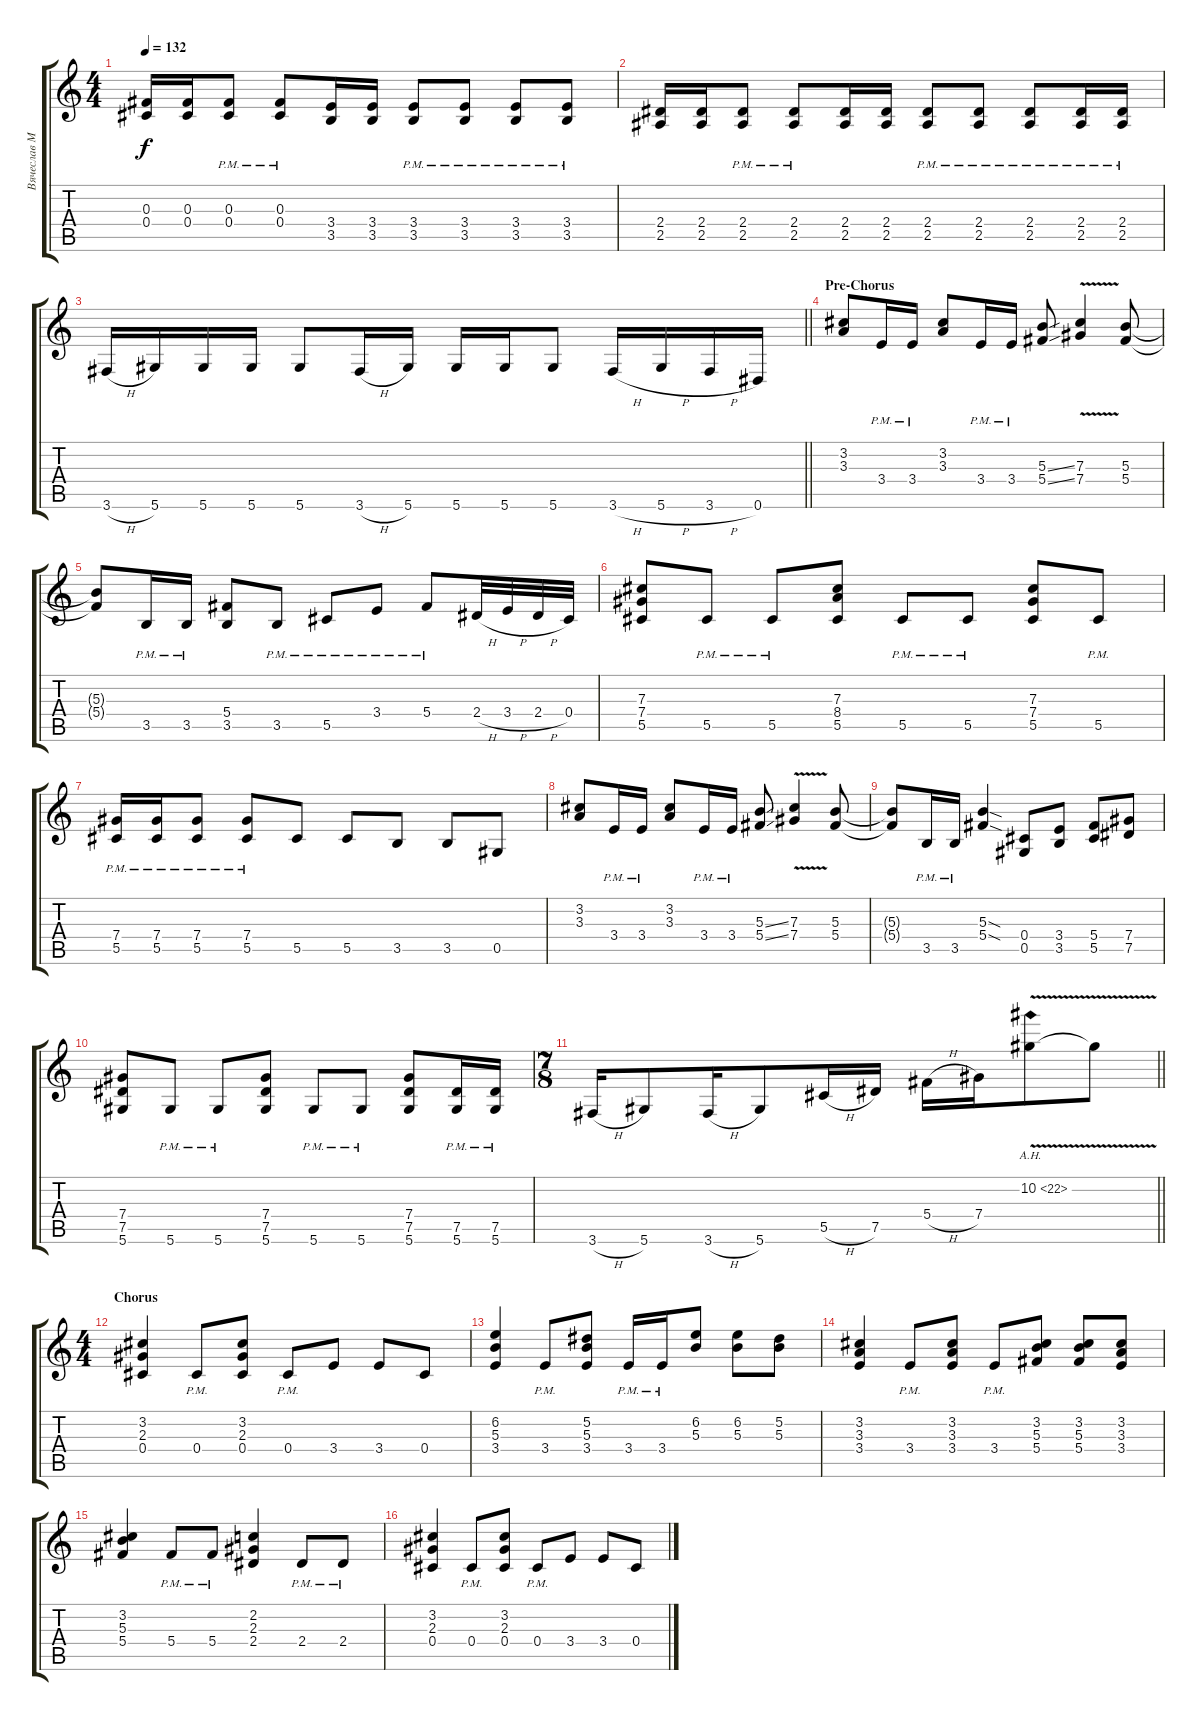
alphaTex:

\track ("Вячеслав Молчанов" "Вячеслав М") {instrument distortionguitar}
\staff {score tabs}
\tuning (Eb4 Bb3 Gb3 Db3 Ab2 Eb2) {hide}
\ts (4 4)
\tempo 132
\clef g2
\ks c
(0.3 0.4).16{dy f} (0.3 0.4).16 (0.3{pm} 0.4{pm}).8 (0.3{pm} 0.4{pm}).8 (3.4 3.5).16 (3.4 3.5).16 (3.4{pm} 3.5{pm}).8 (3.4{pm} 3.5{pm}).8 (3.4{pm} 3.5{pm}).8 (3.4{pm} 3.5{pm}).8 |
(2.4 2.5).16 (2.4 2.5).16 (2.4{pm} 2.5{pm}).8 (2.4{pm} 2.5{pm}).8 (2.4 2.5).16 (2.4 2.5).16 (2.4{pm} 2.5{pm}).8 (2.4{pm} 2.5{pm}).8 (2.4{pm} 2.5{pm}).8 (2.4{pm} 2.5{pm}).16 (2.4{pm} 2.5{pm}).16 |
\barLineRight lightlight
3.6{h}.16 5.6.16 5.6.16 5.6.16 5.6.8 3.6{h}.16 5.6.16 5.6.16 5.6.16 5.6.8 3.6{h}.16 5.6{h}.16 3.6{h}.16 0.6.16 |
\section ("" "Pre-Chorus")
(3.2 3.3).8 3.4{pm}.16 3.4{pm}.16 (3.2 3.3).8 3.4{pm}.16 3.4{pm}.16 (5.3{ss} 5.4{ss}).8 (7.3{v} 7.4{v}).4 (5.3 5.4).8 |
(5.3{t} 5.4{t}).8 3.5{pm}.16 3.5{pm}.16 (5.4 3.5).8 3.5{pm}.8 5.5{pm}.8 3.4{pm}.8 5.4{pm}.8 2.4{h}.32 3.4{h}.32 2.4{h}.32 0.4.32 |
(7.3 7.4 5.5).8 5.5{pm}.8 5.5{pm}.8 (7.3 8.4 5.5).8 5.5{pm}.8 5.5{pm}.8 (7.3 7.4 5.5).8 5.5{pm}.8 |
(7.4{pm} 5.5{pm}).16 (7.4{pm} 5.5{pm}).16 (7.4{pm} 5.5{pm}).8 (7.4{pm} 5.5{pm}).8 5.5.8 5.5.8 3.5.8 3.5.8 0.5.8 |
(3.2 3.3).8 3.4{pm}.16 3.4{pm}.16 (3.2 3.3).8 3.4{pm}.16 3.4{pm}.16 (5.3{ss} 5.4{ss}).8 (7.3{v} 7.4{v}).4 (5.3 5.4).8 |
(5.3{t} 5.4{t}).8 3.5{pm}.16 3.5{pm}.16 (5.3{sod} 5.4{sod}).4 (0.4 0.5).8 (3.4 3.5).8 (5.4 5.5).8 (7.4 7.5).8 |
(7.4 7.5 5.6).8 5.6{pm}.8 5.6{pm}.8 (7.4 7.5 5.6).8 5.6{pm}.8 5.6{pm}.8 (7.4 7.5 5.6).8 (7.5{pm} 5.6{pm}).16 (7.5{pm} 5.6{pm}).16 |
\ts (7 8)
\barLineRight lightlight
3.6{h}.16 5.6.8 3.6{h}.16 5.6.8 5.5{h}.16 7.5.16 5.4{h}.16 7.4.16 10.2{ah 12 v}.8 10.2{t}.8 |
\ts (4 4)
\section ("" "Chorus")
(3.2 2.3 0.4).4 0.4{pm}.8 (3.2 2.3 0.4).8 0.4{pm}.8 3.4.8 3.4.8 0.4.8 |
(6.2 5.3 3.4).4 3.4{pm}.8 (5.2 5.3 3.4).8 3.4{pm}.16 3.4{pm}.16 (6.2 5.3).8 (6.2 5.3).8 (5.2 5.3).8 |
(3.2 3.3 3.4).4 3.4{pm}.8 (3.2 3.3 3.4).8 3.4{pm}.8 (3.2 5.3 5.4).8 (3.2 5.3 5.4).8 (3.2 3.3 3.4).8 |
(3.2 5.3 5.4).4 5.4{pm}.8 5.4{pm}.8 (2.2 2.3 2.4).4 2.4{pm}.8 2.4{pm}.8 |
(3.2 2.3 0.4).4 0.4{pm}.8 (3.2 2.3 0.4).8 0.4{pm}.8 3.4.8 3.4.8 0.4.8
